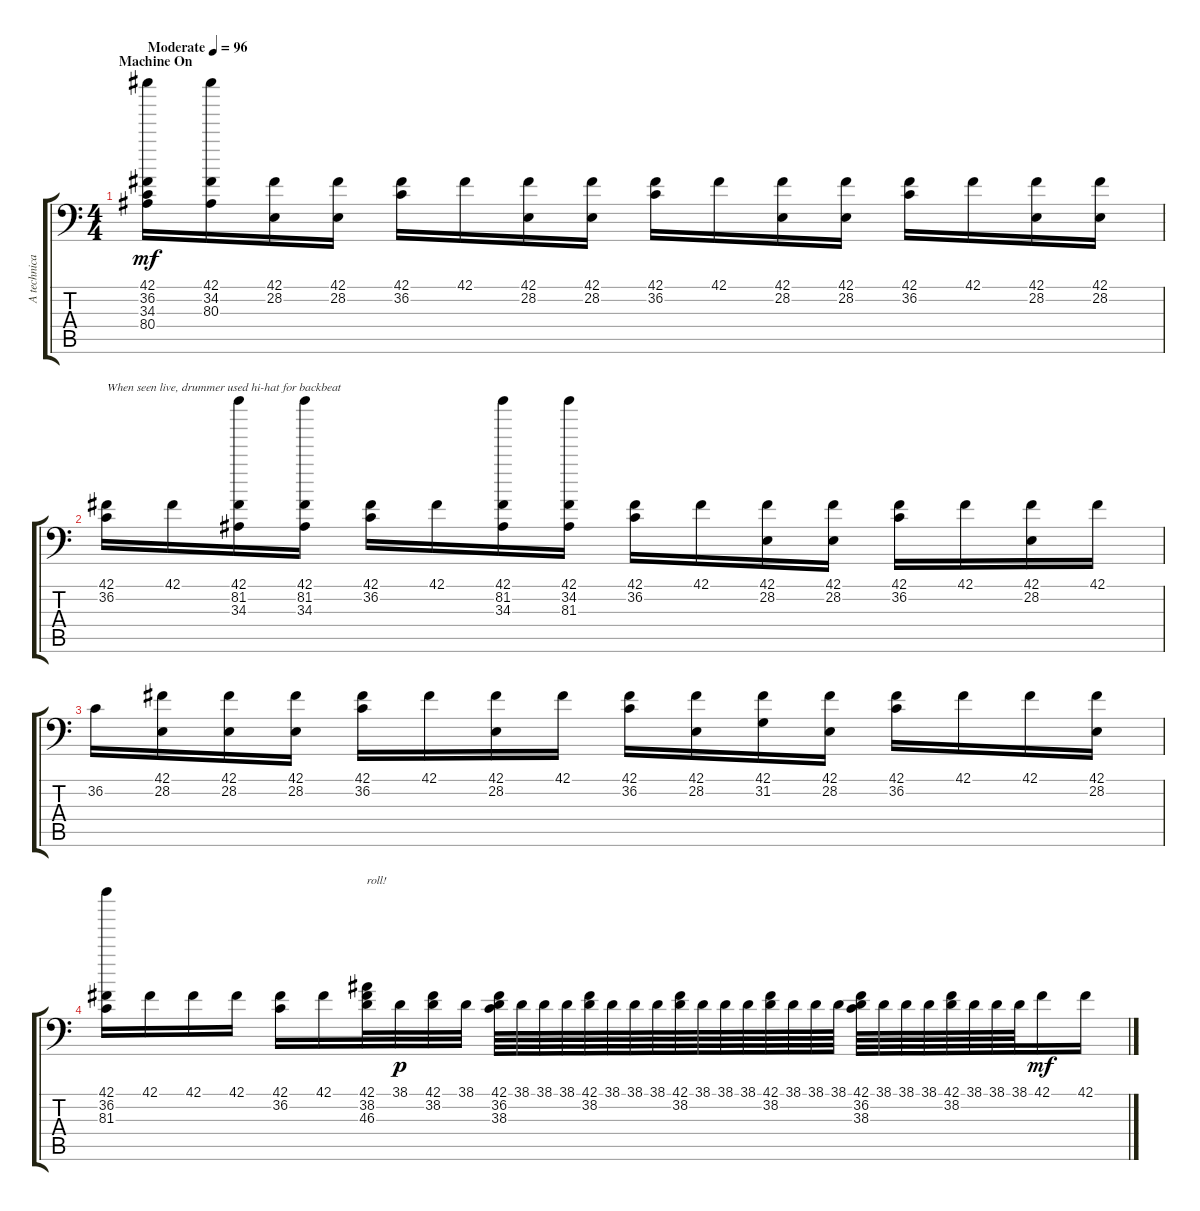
\track ("A technical drum-track" "A technica") {instrument acousticgrandpiano}
\staff {score tabs}
\tuning (C-1 C-1 C-1 C-1 C-1 C-1) {hide}
\ts (4 4)
\section ("" "Machine On")
\tempo (96 "Moderate")
\clef f4
\ks c
(42.1 36.2 34.3 80.4).16{dy mf instrument acousticgrandpiano} (42.1 34.2 80.3).16 (42.1 28.2).16 (42.1 28.2).16 (42.1 36.2).16 42.1.16 (42.1 28.2).16 (42.1 28.2).16 (42.1 36.2).16 42.1.16 (42.1 28.2).16 (42.1 28.2).16 (42.1 36.2).16 42.1.16 (42.1 28.2).16 (42.1 28.2).16 |
(42.1 36.2).16{txt "When seen live, drummer used hi-hat for backbeat"} 42.1.16 (42.1 81.2 34.3).16 (42.1 81.2 34.3).16 (42.1 36.2).16 42.1.16 (42.1 81.2 34.3).16 (42.1 34.2 81.3).16 (42.1 36.2).16 42.1.16 (42.1 28.2).16 (42.1 28.2).16 (42.1 36.2).16 42.1.16 (42.1 28.2).16 42.1.16 |
36.2.16 (42.1 28.2).16 (42.1 28.2).16 (42.1 28.2).16 (42.1 36.2).16 42.1.16 (42.1 28.2).16 42.1.16 (42.1 36.2).16 (42.1 28.2).16 (42.1 31.2).16 (42.1 28.2).16 (42.1 36.2).16 42.1.16 42.1.16 (42.1 28.2).16 |
(42.1 36.2 81.3).16 42.1.16 42.1.16 42.1.16 (42.1 36.2).16 42.1.16 (42.1 38.2 46.3).32{txt "roll!"} 38.1.32{dy p} (42.1 38.2).32 38.1.32 (42.1 36.2 38.3).64 38.1.64 38.1.64 38.1.64 (42.1 38.2).64 38.1.64 38.1.64 38.1.64 (42.1 38.2).64 38.1.64 38.1.64 38.1.64 (42.1 38.2).64 38.1.64 38.1.64 38.1.64 (42.1 36.2 38.3).64 38.1.64 38.1.64 38.1.64 (42.1 38.2).64 38.1.64 38.1.64 38.1.64 42.1.16{dy mf} 42.1.16
